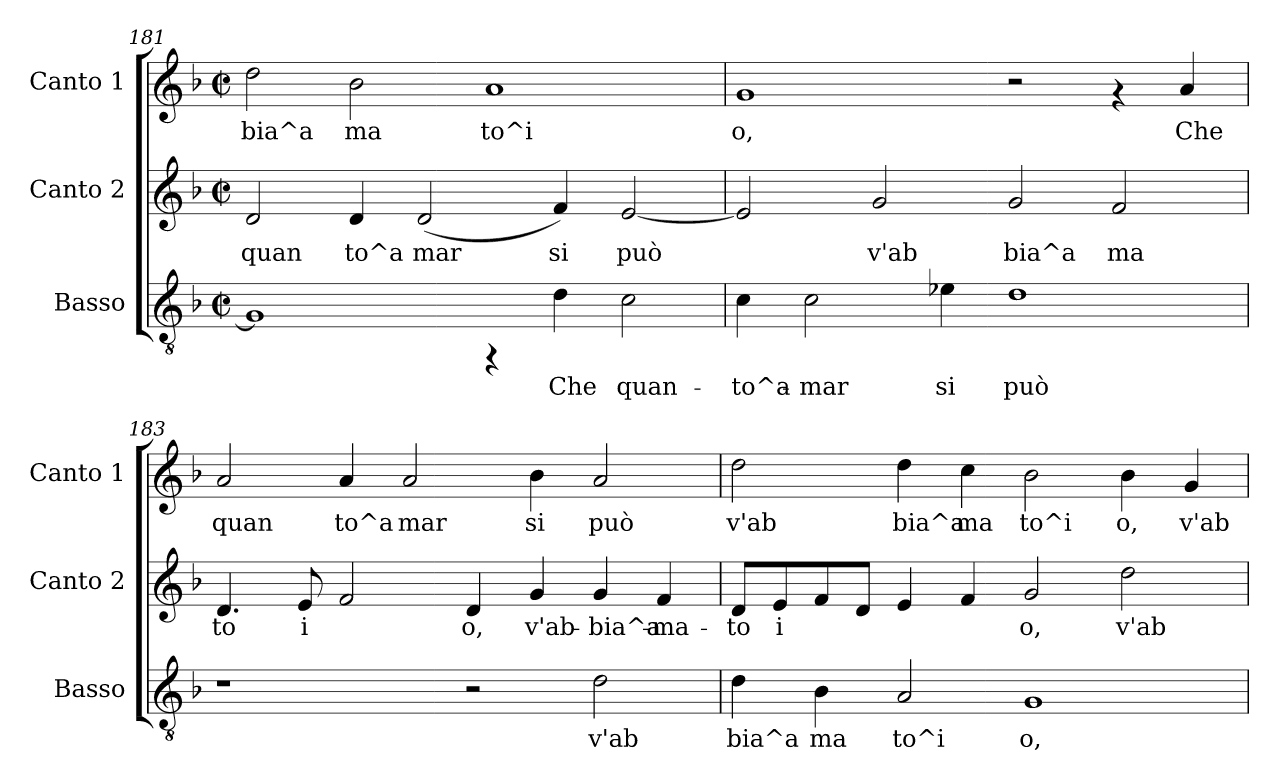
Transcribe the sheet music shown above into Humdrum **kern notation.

**kern	**text	**kern	**text	**kern	**text
*part3	*part3	*part2	*part2	*part1	*part1
*staff3	*staff3	*staff2	*staff2	*staff1	*staff1
*I"Basso	*	*I"Canto 2	*	*I"Canto 1	*
*I'Basso	*	*I'Canto 2	*	*I'Canto 1	*
*clefGv2	*	*clefG2	*	*clefG2	*
*k[b-]	*	*k[b-]	*	*k[b-]	*
*F:	*	*F:	*	*F:	*
*M2/2	*	*M2/2	*	*M2/2	*
*met(c|)	*	*met(c|)	*	*met(c|)	*
=181	=181	=181	=181	=181	=181
!	!LO:LY:b:cj	!	!LO:LY:b:cj	!	!LO:LY:b:cj
1G]	.	2d/	quan	2dd\	bia^a
!	!	!	!LO:LY:b:cj	!	!LO:LY:b:cj
.	.	4d/	to^a	2b-\	ma
!	!	!	!LO:LY:b:cj	!	!
.	.	(>2d/	mar	.	.
!	!	!	!	!	!LO:LY:b:cj
4rFF	.	.	.	1a	to^i
!	!LO:LY:b:cj	!	!LO:LY:b:cj	!	!
4d\	Che	4f/)	si	.	.
!	!LO:LY:b:cj	!	!LO:LY:b:cj	!	!
2c\	quan-	[<2e/	può	.	.
=182	=182	=182	=182	=182	=182
!	!LO:LY:b:cj	!	!LO:LY:b:cj	!	!LO:LY:b:cj
4c\	-to^a-	2e/]	.	1g	o,
!	!LO:LY:b:cj	!	!	!	!
2c\	-mar	.	.	.	.
!	!	!	!LO:LY:b:cj	!	!
.	.	2g/	v'ab	.	.
!	!LO:LY:b:cj	!	!	!	!
4e-X\	si	.	.	.	.
!	!LO:LY:b:cj	!	!LO:LY:b:cj	!	!
1d	può	2g/	bia^a	2r	.
!	!	!	!LO:LY:b:cj	!	!
.	.	2f/	ma	4rf	.
!	!	!	!	!	!LO:LY:b:cj
.	.	.	.	4a/	Che
!!LO:LB:g=z
=183	=183	=183	=183	=183	=183
!	!	!	!LO:LY:b:cj	!	!LO:LY:b:cj
1r	.	4.d/	to	2a/	quan
!	!	!	!LO:LY:b:cj	!	!
.	.	8e/	i-	.	.
!	!	!	!LO:LY:b:cj	!	!LO:LY:b:cj
.	.	2f/	--	4a/	to^a
!	!	!	!	!	!LO:LY:b:cj
.	.	.	.	2a/	mar
!	!	!	!LO:LY:b:cj	!	!
2r	.	4d/	-o,	.	.
!	!	!	!LO:LY:b:cj	!	!LO:LY:b:cj
.	.	4g/	v'ab-	4b-\	si
!	!LO:LY:b:cj	!	!LO:LY:b:cj	!	!LO:LY:b:cj
2d\	v'ab	4g/	-bia^a-	2a/	può
!	!	!	!LO:LY:b:cj	!	!
.	.	4f/	-ma-	.	.
=184	=184	=184	=184	=184	=184
!	!LO:LY:b:cj	!	!LO:LY:b:cj	!	!LO:LY:b:cj
4d\	bia^a	8d/L	-to	2dd\	v'ab
!	!	!	!LO:LY:b:cj	!	!
.	.	8e/	i-	.	.
!	!LO:LY:b:cj	!	!LO:LY:b:cj	!	!
4B-\	ma	8f/	--	.	.
!	!	!	!LO:LY:b:cj	!	!
.	.	8d/J	--	.	.
!	!LO:LY:b:cj	!	!LO:LY:b:cj	!	!LO:LY:b:cj
2A/	to^i	4e/	--	4dd\	bia^a
!	!	!	!LO:LY:b:cj	!	!LO:LY:b:cj
.	.	4f/	--	4cc\	ma
!	!LO:LY:b:cj	!	!LO:LY:b:cj	!	!LO:LY:b:cj
1G	o,	2g/	-o,	2b-\	to^i
!	!	!	!LO:LY:b:cj	!	!LO:LY:b:cj
.	.	2dd\	v'ab-	4b-\	o,
!	!	!	!	!	!LO:LY:b:cj
.	.	.	.	4g/	v'ab
=	=	=	=	=	=
*-	*-	*-	*-	*-	*-
